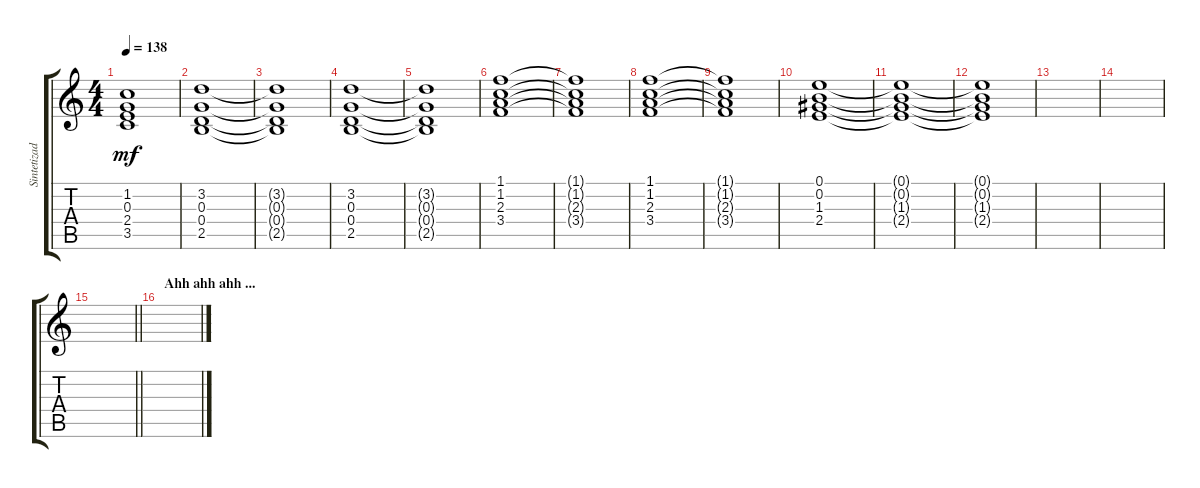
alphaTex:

\track ("Sintetizador 1" "Sintetizad") {instrument electricbassfinger}
\staff {score tabs}
\tuning (E4 B3 G3 D3 A2 E2) {hide}
\ts (4 4)
\tempo 138
\clef g2
\ks c
(1.2{t} 0.3{t} 2.4{t} 3.5{t}).1{dy mf} |
(3.2 0.3 0.4 2.5).1 |
(3.2{t} 0.3{t} 0.4{t} 2.5{t}).1 |
(3.2 0.3 0.4 2.5).1 |
(3.2{t} 0.3{t} 0.4{t} 2.5{t}).1 |
(1.1 1.2 2.3 3.4).1 |
(1.1{t} 1.2{t} 2.3{t} 3.4{t}).1 |
(1.1 1.2 2.3 3.4).1 |
(1.1{t} 1.2{t} 2.3{t} 3.4{t}).1 |
(0.1 0.2 1.3 2.4).1 |
(0.1{t} 0.2{t} 1.3{t} 2.4{t}).1 |
(0.1{t} 0.2{t} 1.3{t} 2.4{t}).1 |
|
|
\barLineRight lightlight
|
\section ("" " Ahh ahh ahh ...")
